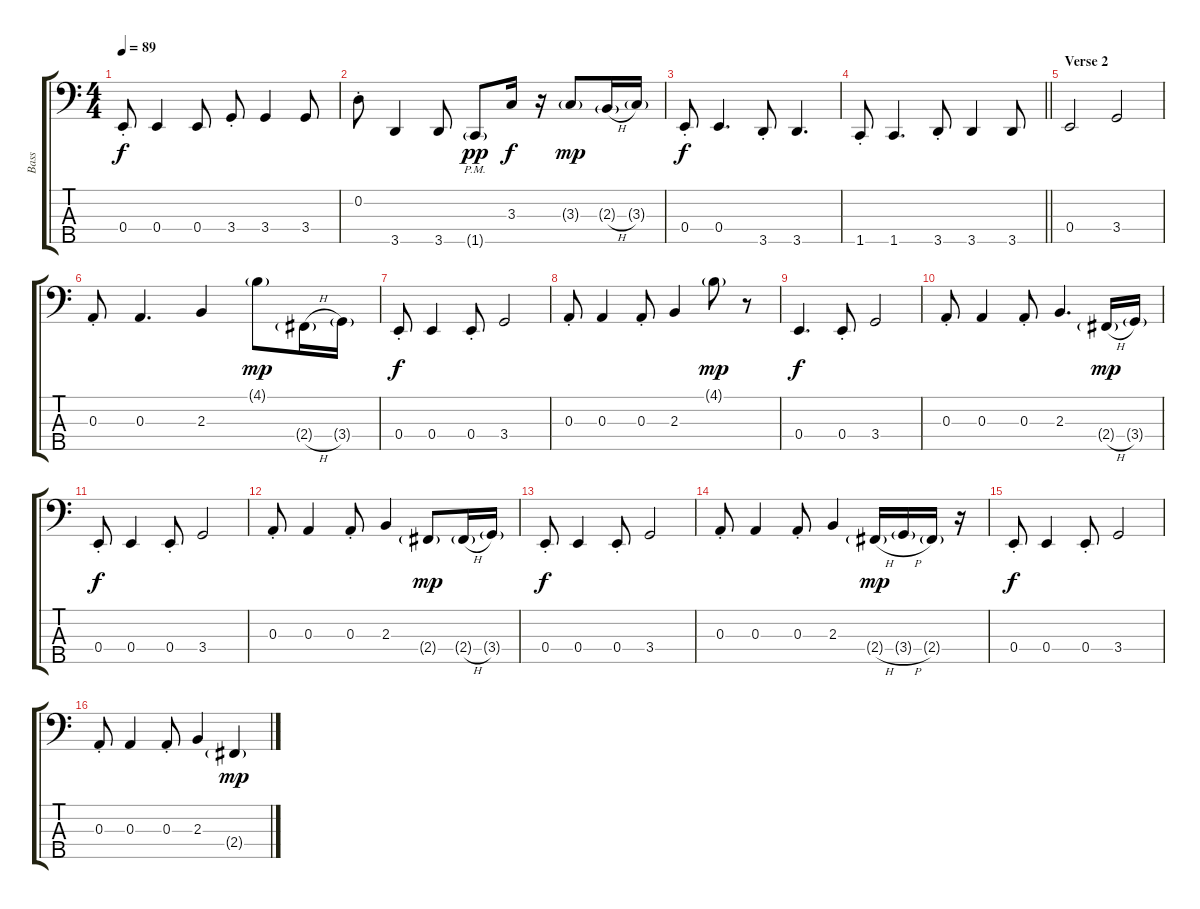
\track ("Bass" "Bass") {instrument electricbassfinger}
\staff {score tabs}
\tuning (G2 D2 A1 E1 B0) {hide}
\ts (4 4)
\tempo 89
\clef f4
\ks c
0.4{st}.8{dy f} 0.4.4 0.4.8 3.4{st}.8 3.4.4 3.4.8 |
0.2{st}.8 3.5.4 3.5.8 1.5{g pm}.8{dy pp} 3.3.16{dy f} r.16 3.3{g}.8{dy mp} 2.3{h g}.16 3.3{g}.16 |
0.4{st}.8{dy f} 0.4.4{d} 3.5{st}.8 3.5.4{d} |
\barLineRight lightlight
1.5{st}.8 1.5.4{d} 3.5{st}.8 3.5.4 3.5.8 |
\section ("" "Verse 2")
0.4.2 3.4.2 |
0.3{st}.8 0.3.4{d} 2.3.4 4.1{g}.8{dy mp} 2.4{h g}.16 3.4{g}.16 |
0.4{st}.8{dy f} 0.4.4 0.4{st}.8 3.4.2 |
0.3{st}.8 0.3.4 0.3{st}.8 2.3.4 4.1{g}.8{dy mp} r.8 |
0.4.4{d dy f} 0.4{st}.8 3.4.2 |
0.3{st}.8 0.3.4 0.3{st}.8 2.3.4{d} 2.4{h g}.16{dy mp} 3.4{g}.16 |
0.4{st}.8{dy f} 0.4.4 0.4{st}.8 3.4.2 |
0.3{st}.8 0.3.4 0.3{st}.8 2.3.4 2.4{g}.8{dy mp} 2.4{h g}.16 3.4{g}.16 |
0.4{st}.8{dy f} 0.4.4 0.4{st}.8 3.4.2 |
0.3{st}.8 0.3.4 0.3{st}.8 2.3.4 2.4{h g}.16{dy mp} 3.4{h g}.16 2.4{g}.16 r.16 |
0.4{st}.8{dy f} 0.4.4 0.4{st}.8 3.4.2 |
0.3{st}.8 0.3.4 0.3{st}.8 2.3.4 2.4{g}.4{dy mp}
